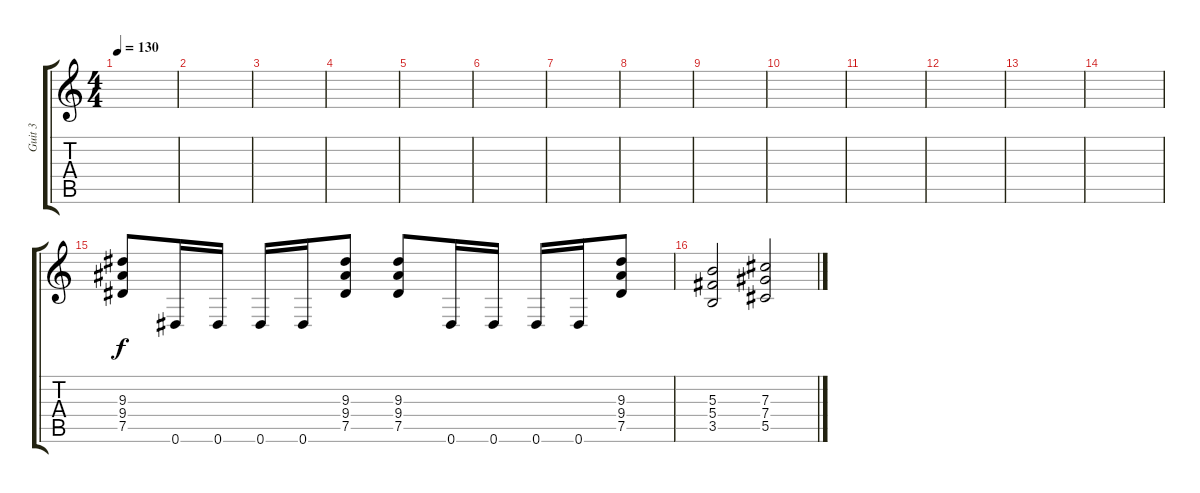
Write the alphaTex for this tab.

\track ("Guit 3" "Guit 3") {instrument distortionguitar}
\staff {score tabs}
\tuning (Eb4 Bb3 Gb3 Db3 Ab2 Eb2) {hide}
\ts (4 4)
\tempo 130
\clef g2
\ks c
|
|
|
|
|
|
|
|
|
|
|
|
|
|
(9.3 9.4 7.5).8 0.6.16 0.6.16 0.6.16 0.6.16 (9.3 9.4 7.5).8 (9.3 9.4 7.5).8 0.6.16 0.6.16 0.6.16 0.6.16 (9.3 9.4 7.5).8 |
(5.3 5.4 3.5).2 (7.3 7.4 5.5).2
